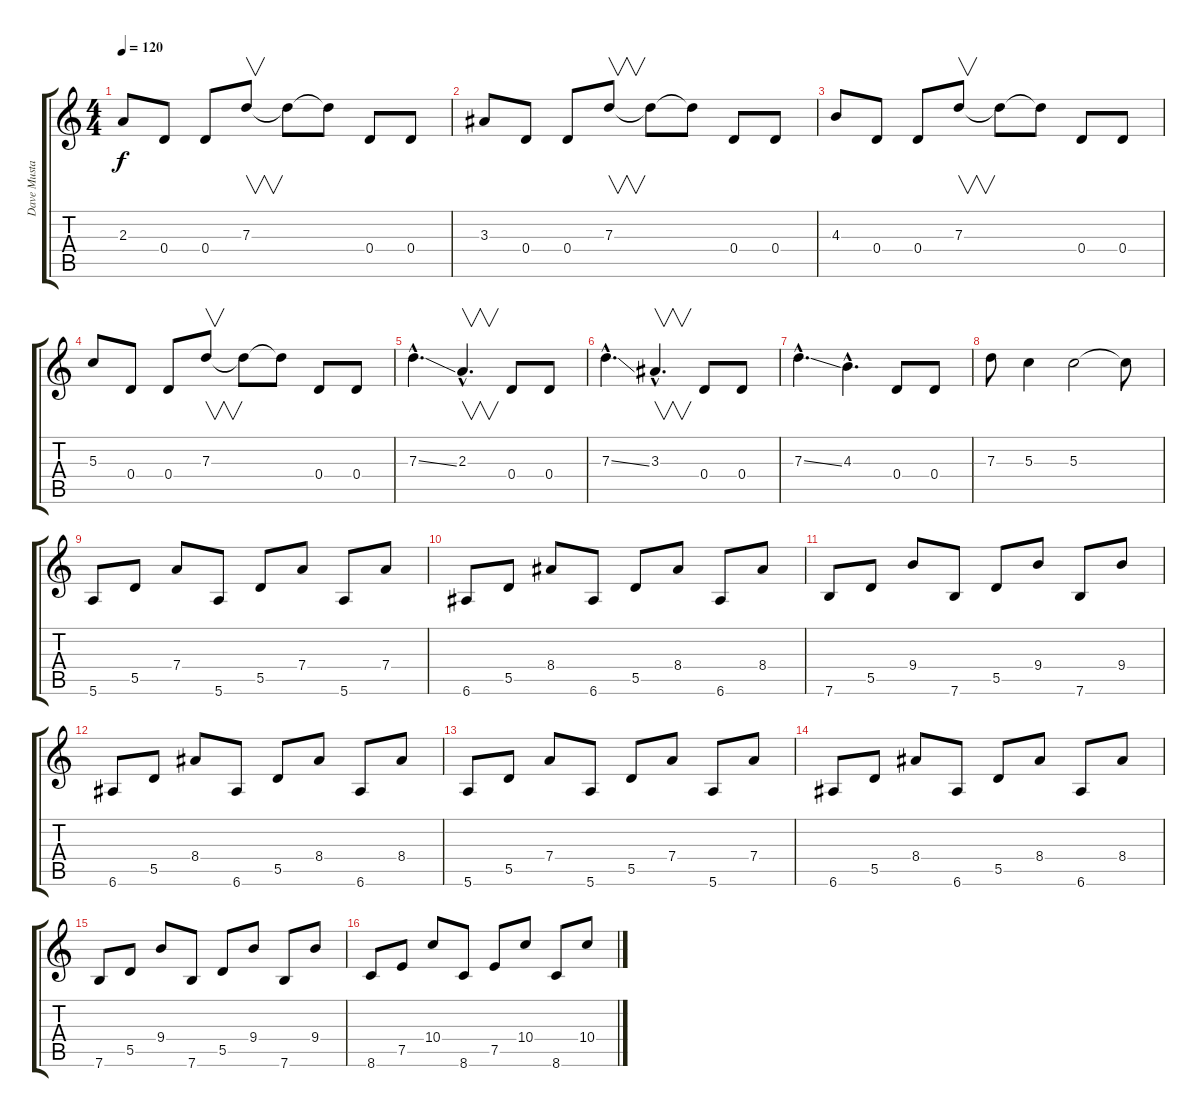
\track ("Dave Mustaine" "Dave Musta") {instrument distortionguitar}
\staff {score tabs}
\tuning (E4 B3 G3 D3 A2 E2) {hide}
\ts (4 4)
\tempo 120
\clef g2
\ks c
2.3.8{dy f} 0.4.8 0.4.8 7.3.8{v} 7.3{t}.8 7.3{t}.8 0.4.8 0.4.8 |
3.3.8 0.4.8 0.4.8 7.3.8{v} 7.3{t}.8 7.3{t}.8 0.4.8 0.4.8 |
4.3.8 0.4.8 0.4.8 7.3.8{v} 7.3{t}.8 7.3{t}.8 0.4.8 0.4.8 |
5.3.8 0.4.8 0.4.8 7.3.8{v} 7.3{t}.8 7.3{t}.8 0.4.8 0.4.8 |
7.3{ss hac}.4{d} 2.3{hac}.4{v d} 0.4.8 0.4.8 |
7.3{ss hac}.4{d} 3.3{hac}.4{v d} 0.4.8 0.4.8 |
7.3{ss hac}.4{d} 4.3{hac}.4{d} 0.4.8 0.4.8 |
7.3.8 5.3.4 5.3.2 5.3{t}.8 |
5.6.8 5.5.8 7.4.8 5.6.8 5.5.8 7.4.8 5.6.8 7.4.8 |
6.6.8 5.5.8 8.4.8 6.6.8 5.5.8 8.4.8 6.6.8 8.4.8 |
7.6.8 5.5.8 9.4.8 7.6.8 5.5.8 9.4.8 7.6.8 9.4.8 |
6.6.8 5.5.8 8.4.8 6.6.8 5.5.8 8.4.8 6.6.8 8.4.8 |
5.6.8 5.5.8 7.4.8 5.6.8 5.5.8 7.4.8 5.6.8 7.4.8 |
6.6.8 5.5.8 8.4.8 6.6.8 5.5.8 8.4.8 6.6.8 8.4.8 |
7.6.8 5.5.8 9.4.8 7.6.8 5.5.8 9.4.8 7.6.8 9.4.8 |
8.6.8 7.5.8 10.4.8 8.6.8 7.5.8 10.4.8 8.6.8 10.4.8
